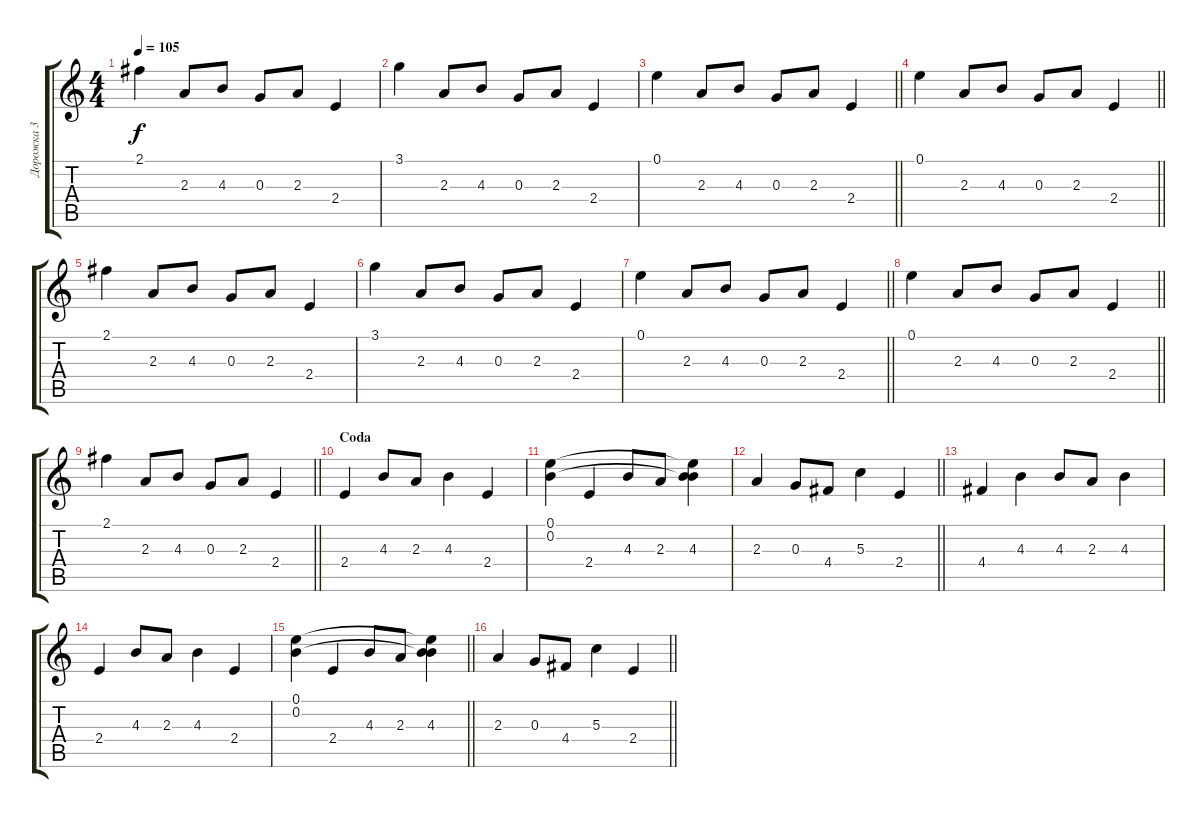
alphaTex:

\track ("Дорожка 3" "Дорожка 3") {instrument acousticguitarsteel}
\staff {score tabs}
\tuning (E4 B3 G3 D3 A2 E2) {hide}
\ts (4 4)
\tempo 105
\clef g2
\ks c
2.1.4{dy f} 2.3.8 4.3.8 0.3.8 2.3.8 2.4.4 |
3.1.4 2.3.8 4.3.8 0.3.8 2.3.8 2.4.4 |
\barLineRight lightlight
0.1.4 2.3.8 4.3.8 0.3.8 2.3.8 2.4.4 |
\barLineRight lightlight
0.1.4 2.3.8 4.3.8 0.3.8 2.3.8 2.4.4 |
2.1.4 2.3.8 4.3.8 0.3.8 2.3.8 2.4.4 |
3.1.4 2.3.8 4.3.8 0.3.8 2.3.8 2.4.4 |
\barLineRight lightlight
0.1.4 2.3.8 4.3.8 0.3.8 2.3.8 2.4.4 |
\barLineRight lightlight
0.1.4 2.3.8 4.3.8 0.3.8 2.3.8 2.4.4 |
\barLineRight lightlight
2.1.4 2.3.8 4.3.8 0.3.8 2.3.8 2.4.4 |
\section ("" "Coda")
2.4.4 4.3.8 2.3.8 4.3.4 2.4.4 |
(0.1 0.2).4 2.4.4 4.3.8 2.3.8 (0.1{t} 0.2{t} 4.3).4 |
\barLineRight lightlight
2.3.4 0.3.8 4.4.8 5.3.4 2.4.4 |
4.4.4 4.3.4 4.3.8 2.3.8 4.3.4 |
2.4.4 4.3.8 2.3.8 4.3.4 2.4.4 |
\barLineRight lightlight
(0.1 0.2).4 2.4.4 4.3.8 2.3.8 (0.1{t} 0.2{t} 4.3).4 |
\barLineRight lightlight
2.3.4 0.3.8 4.4.8 5.3.4 2.4.4
